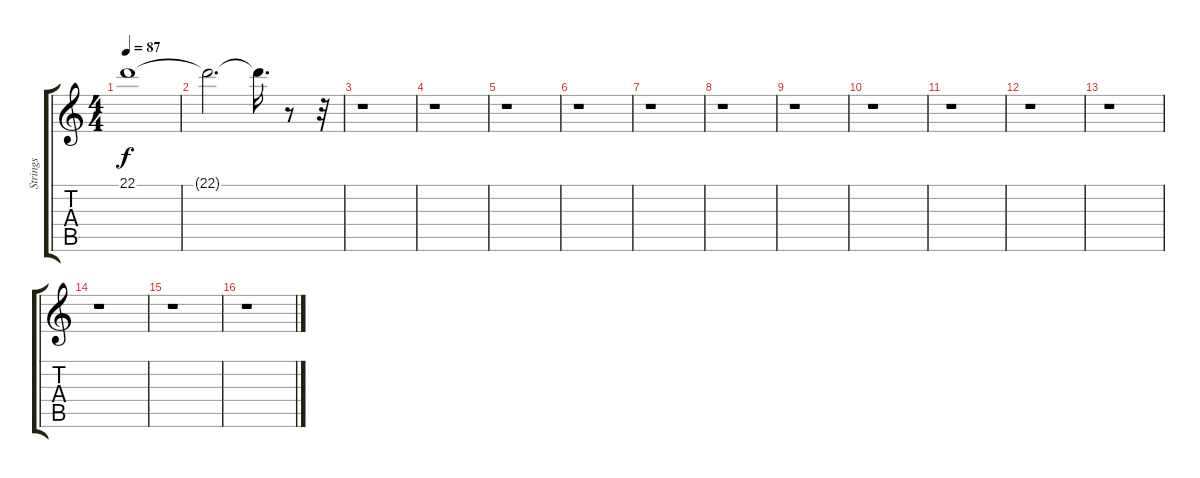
\track ("Strings" "Strings") {instrument stringensemble1}
\staff {score tabs}
\tuning (E4 B3 G3 D3 A2 E2) {hide}
\ts (4 4)
\tempo 87
\clef g2
\ks c
22.1.1{dy f} |
22.1{t}.2{d} 22.1{t}.16{d} r.8 r.32 |
r.1 |
r.1 |
r.1 |
r.1 |
r.1 |
r.1 |
r.1 |
r.1 |
r.1 |
r.1 |
r.1 |
r.1 |
r.1 |
r.1
